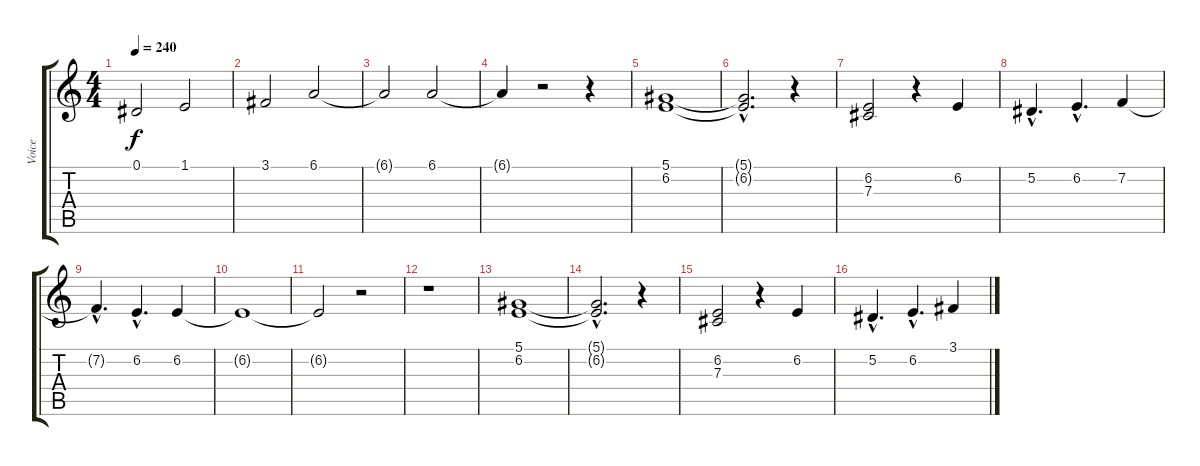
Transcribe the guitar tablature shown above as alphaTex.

\track ("Voice" "Voice") {instrument drawbarorgan}
\staff {score tabs}
\tuning (Eb4 Bb3 Gb3 Db3 Ab2 Eb2) {hide}
\ts (4 4)
\tempo 240
\clef g2
\ks c
0.1.2{dy f} 1.1.2 |
3.1.2 6.1.2 |
6.1{t}.2 6.1.2 |
6.1{t}.4 r.2 r.4 |
(5.1 6.2).1 |
(5.1{hac t} 6.2{hac t}).2{d} r.4 |
(6.2 7.3).2 r.4 6.2.4 |
5.2{hac}.4{d} 6.2{hac}.4{d} 7.2.4 |
7.2{hac t}.4{d} 6.2{hac}.4{d} 6.2.4 |
6.2{t}.1 |
6.2{t}.2 r.2 |
r.1 |
(5.1 6.2).1 |
(5.1{hac t} 6.2{hac t}).2{d} r.4 |
(6.2 7.3).2 r.4 6.2.4 |
5.2{hac}.4{d} 6.2{hac}.4{d} 3.1.4
